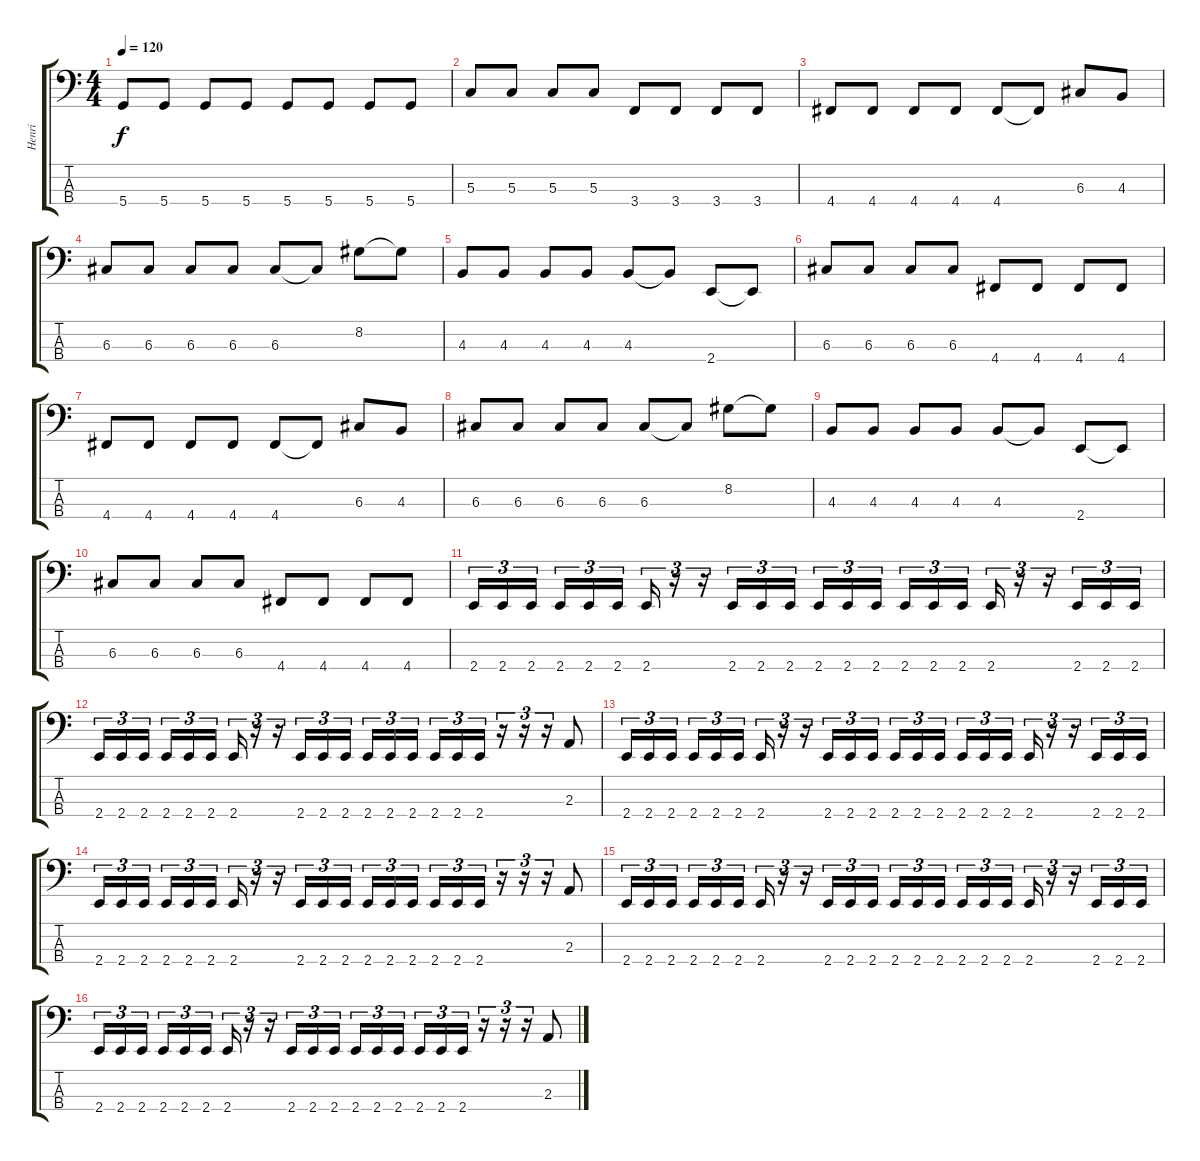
\track ("Henri" "Henri") {instrument electricbasspick}
\staff {score tabs}
\tuning (F2 C2 G1 D1) {hide}
\ts (4 4)
\tempo 120
\clef f4
\ks c
5.4.8{dy f} 5.4.8 5.4.8 5.4.8 5.4.8 5.4.8 5.4.8 5.4.8 |
5.3.8 5.3.8 5.3.8 5.3.8 3.4.8 3.4.8 3.4.8 3.4.8 |
4.4.8 4.4.8 4.4.8 4.4.8 4.4.8 4.4{t}.8 6.3.8 4.3.8 |
6.3.8 6.3.8 6.3.8 6.3.8 6.3.8 6.3{t}.8 8.2.8 8.2{t}.8 |
4.3.8 4.3.8 4.3.8 4.3.8 4.3.8 4.3{t}.8 2.4.8 2.4{t}.8 |
6.3.8 6.3.8 6.3.8 6.3.8 4.4.8 4.4.8 4.4.8 4.4.8 |
4.4.8 4.4.8 4.4.8 4.4.8 4.4.8 4.4{t}.8 6.3.8 4.3.8 |
6.3.8 6.3.8 6.3.8 6.3.8 6.3.8 6.3{t}.8 8.2.8 8.2{t}.8 |
4.3.8 4.3.8 4.3.8 4.3.8 4.3.8 4.3{t}.8 2.4.8 2.4{t}.8 |
6.3.8 6.3.8 6.3.8 6.3.8 4.4.8 4.4.8 4.4.8 4.4.8 |
2.4.16{tu (3 2)} 2.4.16{tu (3 2)} 2.4.16{tu (3 2) beam splitsecondary} 2.4.16{tu (3 2)} 2.4.16{tu (3 2)} 2.4.16{tu (3 2)} 2.4.16{tu (3 2)} r.16{tu (3 2)} r.16{tu (3 2)} 2.4.16{tu (3 2)} 2.4.16{tu (3 2)} 2.4.16{tu (3 2)} 2.4.16{tu (3 2)} 2.4.16{tu (3 2)} 2.4.16{tu (3 2) beam splitsecondary} 2.4.16{tu (3 2)} 2.4.16{tu (3 2)} 2.4.16{tu (3 2)} 2.4.16{tu (3 2)} r.16{tu (3 2)} r.16{tu (3 2)} 2.4.16{tu (3 2)} 2.4.16{tu (3 2)} 2.4.16{tu (3 2)} |
2.4.16{tu (3 2)} 2.4.16{tu (3 2)} 2.4.16{tu (3 2) beam splitsecondary} 2.4.16{tu (3 2)} 2.4.16{tu (3 2)} 2.4.16{tu (3 2)} 2.4.16{tu (3 2)} r.16{tu (3 2)} r.16{tu (3 2)} 2.4.16{tu (3 2)} 2.4.16{tu (3 2)} 2.4.16{tu (3 2)} 2.4.16{tu (3 2)} 2.4.16{tu (3 2)} 2.4.16{tu (3 2) beam splitsecondary} 2.4.16{tu (3 2)} 2.4.16{tu (3 2)} 2.4.16{tu (3 2)} r.16{tu (3 2)} r.16{tu (3 2)} r.16{tu (3 2)} 2.3.8 |
2.4.16{tu (3 2)} 2.4.16{tu (3 2)} 2.4.16{tu (3 2) beam splitsecondary} 2.4.16{tu (3 2)} 2.4.16{tu (3 2)} 2.4.16{tu (3 2)} 2.4.16{tu (3 2)} r.16{tu (3 2)} r.16{tu (3 2)} 2.4.16{tu (3 2)} 2.4.16{tu (3 2)} 2.4.16{tu (3 2)} 2.4.16{tu (3 2)} 2.4.16{tu (3 2)} 2.4.16{tu (3 2) beam splitsecondary} 2.4.16{tu (3 2)} 2.4.16{tu (3 2)} 2.4.16{tu (3 2)} 2.4.16{tu (3 2)} r.16{tu (3 2)} r.16{tu (3 2)} 2.4.16{tu (3 2)} 2.4.16{tu (3 2)} 2.4.16{tu (3 2)} |
2.4.16{tu (3 2)} 2.4.16{tu (3 2)} 2.4.16{tu (3 2) beam splitsecondary} 2.4.16{tu (3 2)} 2.4.16{tu (3 2)} 2.4.16{tu (3 2)} 2.4.16{tu (3 2)} r.16{tu (3 2)} r.16{tu (3 2)} 2.4.16{tu (3 2)} 2.4.16{tu (3 2)} 2.4.16{tu (3 2)} 2.4.16{tu (3 2)} 2.4.16{tu (3 2)} 2.4.16{tu (3 2) beam splitsecondary} 2.4.16{tu (3 2)} 2.4.16{tu (3 2)} 2.4.16{tu (3 2)} r.16{tu (3 2)} r.16{tu (3 2)} r.16{tu (3 2)} 2.3.8 |
2.4.16{tu (3 2)} 2.4.16{tu (3 2)} 2.4.16{tu (3 2) beam splitsecondary} 2.4.16{tu (3 2)} 2.4.16{tu (3 2)} 2.4.16{tu (3 2)} 2.4.16{tu (3 2)} r.16{tu (3 2)} r.16{tu (3 2)} 2.4.16{tu (3 2)} 2.4.16{tu (3 2)} 2.4.16{tu (3 2)} 2.4.16{tu (3 2)} 2.4.16{tu (3 2)} 2.4.16{tu (3 2) beam splitsecondary} 2.4.16{tu (3 2)} 2.4.16{tu (3 2)} 2.4.16{tu (3 2)} 2.4.16{tu (3 2)} r.16{tu (3 2)} r.16{tu (3 2)} 2.4.16{tu (3 2)} 2.4.16{tu (3 2)} 2.4.16{tu (3 2)} |
2.4.16{tu (3 2)} 2.4.16{tu (3 2)} 2.4.16{tu (3 2) beam splitsecondary} 2.4.16{tu (3 2)} 2.4.16{tu (3 2)} 2.4.16{tu (3 2)} 2.4.16{tu (3 2)} r.16{tu (3 2)} r.16{tu (3 2)} 2.4.16{tu (3 2)} 2.4.16{tu (3 2)} 2.4.16{tu (3 2)} 2.4.16{tu (3 2)} 2.4.16{tu (3 2)} 2.4.16{tu (3 2) beam splitsecondary} 2.4.16{tu (3 2)} 2.4.16{tu (3 2)} 2.4.16{tu (3 2)} r.16{tu (3 2)} r.16{tu (3 2)} r.16{tu (3 2)} 2.3.8
